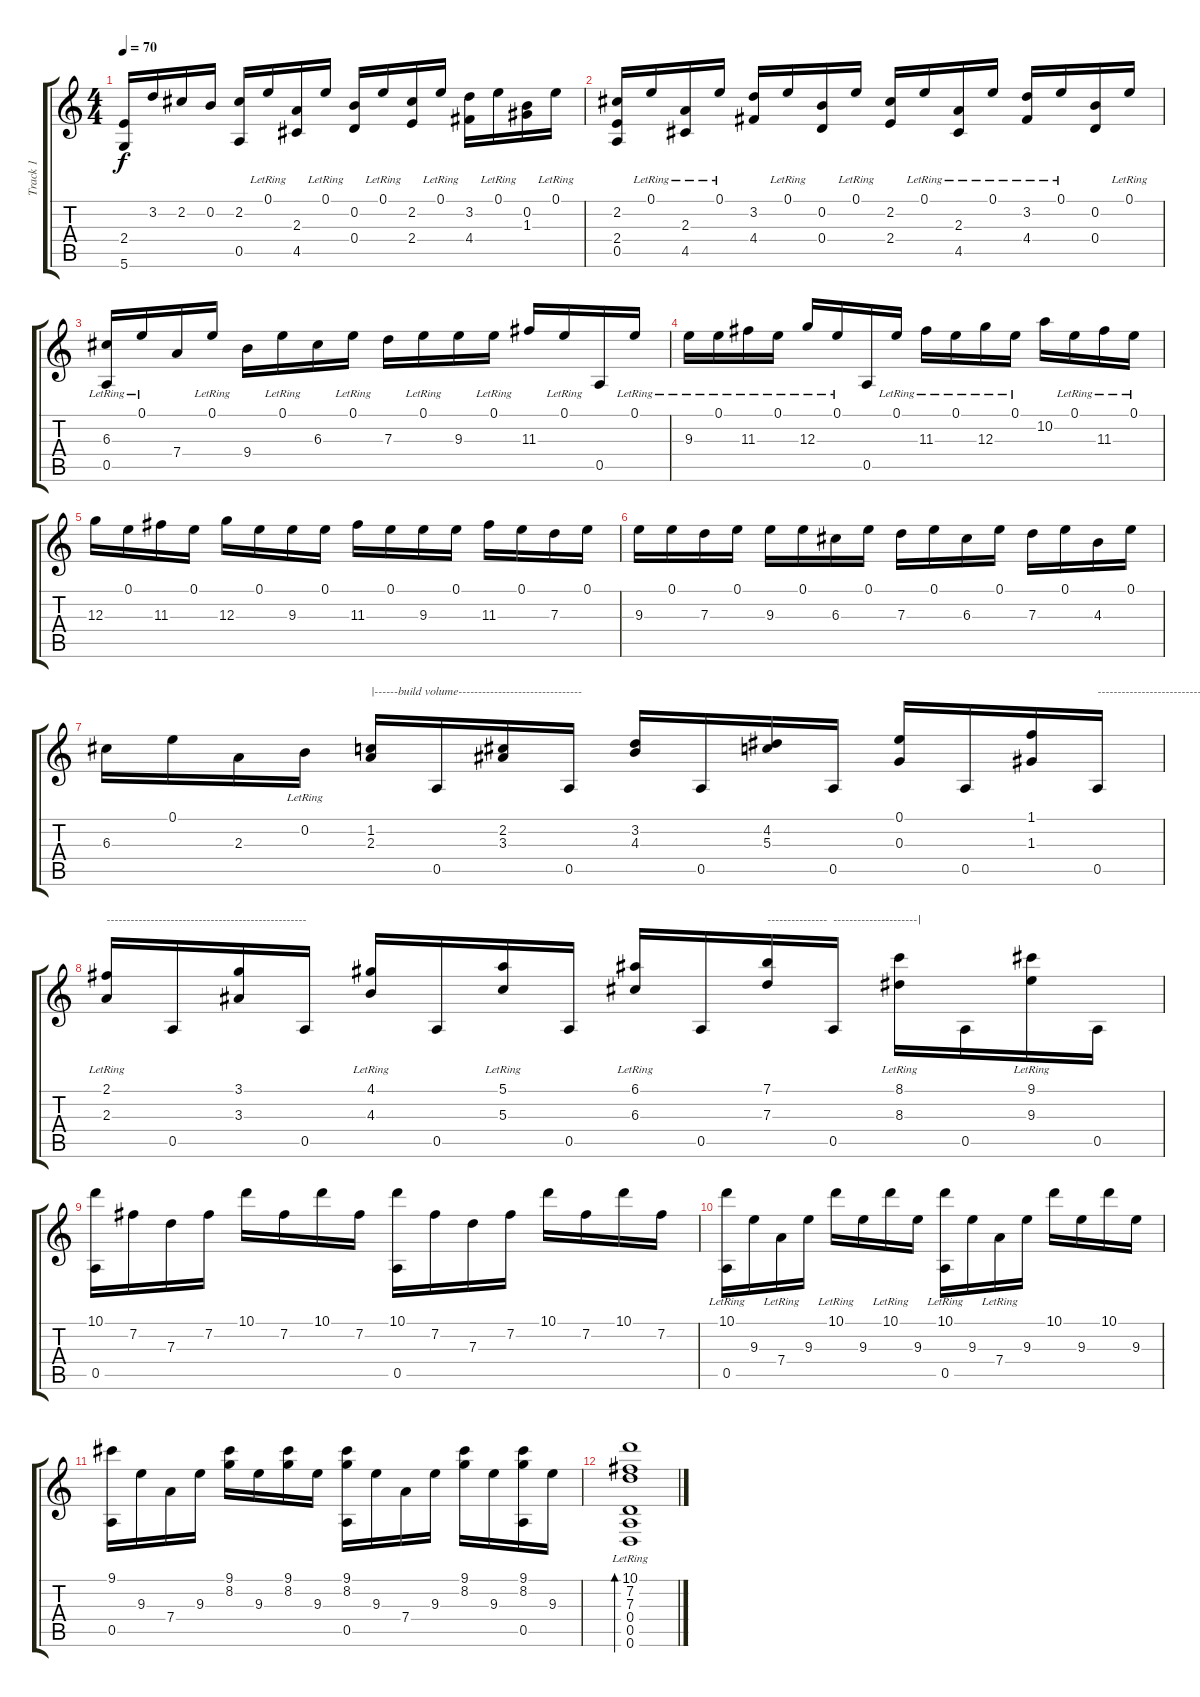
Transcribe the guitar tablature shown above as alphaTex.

\track ("Track 1" "Track 1") {instrument acousticguitarnylon}
\staff {score tabs}
\tuning (E4 B3 G3 D3 A2 D2) {hide}
\ts (4 4)
\tempo 70
\clef g2
\ks c
(2.4 5.6).16{dy f} 3.2.16 2.2.16 0.2.16 (2.2 0.5).16 0.1{lr}.16 (2.3 4.5).16 0.1{lr}.16 (0.2 0.4).16 0.1{lr}.16 (2.2 2.4).16 0.1{lr}.16 (3.2 4.4).16 0.1{lr}.16 (0.2 1.3).16 0.1{lr}.16 |
(2.2 2.4 0.5).16 0.1{lr}.16 (2.3{lr} 4.5).16 0.1{lr}.16 (3.2 4.4).16 0.1{lr}.16 (0.2 0.4).16 0.1{lr}.16 (2.2 2.4).16 0.1{lr}.16 (2.3{lr} 4.5).16 0.1{lr}.16 (3.2{lr} 4.4).16 0.1{lr}.16 (0.2 0.4).16 0.1{lr}.16 |
(6.3{lr} 0.5).16 0.1{lr}.16 7.4.16 0.1{lr}.16 9.4.16 0.1{lr}.16 6.3.16 0.1{lr}.16 7.3.16 0.1{lr}.16 9.3.16 0.1{lr}.16 11.3.16 0.1{lr}.16 0.5.16 0.1{lr}.16 |
9.3{lr}.16 0.1{lr}.16 11.3{lr}.16 0.1{lr}.16 12.3{lr}.16 0.1{lr}.16 0.5.16 0.1{lr}.16 11.3{lr}.16 0.1{lr}.16 12.3{lr}.16 0.1{lr}.16 10.2.16 0.1{lr}.16 11.3{lr}.16 0.1{lr}.16 |
12.3.16 0.1.16 11.3.16 0.1.16 12.3.16 0.1.16 9.3.16 0.1.16 11.3.16 0.1.16 9.3.16 0.1.16 11.3.16 0.1.16 7.3.16 0.1.16 |
9.3.16 0.1.16 7.3.16 0.1.16 9.3.16 0.1.16 6.3.16 0.1.16 7.3.16 0.1.16 6.3.16 0.1.16 7.3.16 0.1.16 4.3.16 0.1.16 |
6.3.16 0.1.16 2.3.16 0.2{lr}.16 (1.2 2.3).16{txt "|------build volume-------------------------------"} 0.5.16 (2.2 3.3).16 0.5.16 (3.2 4.3).16 0.5.16 (4.2 5.3).16 0.5.16 (0.1 0.3).16 0.5.16 (1.1 1.3).16 0.5.16{txt "--------------------------------------------------"} |
(2.1{lr} 2.3).16{txt "--------------------------------------------------"} 0.5.16 (3.1 3.3).16 0.5.16 (4.1{lr} 4.3).16 0.5.16 (5.1{lr} 5.3).16 0.5.16 (6.1{lr} 6.3).16 0.5.16 (7.1 7.3).16{txt "---------------"} 0.5.16{txt "---------------------|"} (8.1{lr} 8.3).16 0.5.16 (9.1{lr} 9.3).16 0.5.16 |
(10.1 0.5).16 7.2.16 7.3.16 7.2.16 10.1.16 7.2.16 10.1.16 7.2.16 (10.1 0.5).16 7.2.16 7.3.16 7.2.16 10.1.16 7.2.16 10.1.16 7.2.16 |
(10.1{lr} 0.5{lr}).16 9.3.16 7.4{lr}.16 9.3.16 10.1{lr}.16 9.3.16 10.1{lr}.16 9.3.16 (10.1{lr} 0.5{lr}).16 9.3.16 7.4{lr}.16 9.3.16 10.1.16 9.3.16 10.1.16 9.3.16 |
(9.1 0.5).16 9.3.16 7.4.16 9.3.16 (9.1 8.2).16 9.3.16 (9.1 8.2).16 9.3.16 (9.1 8.2 0.5).16 9.3.16 7.4.16 9.3.16 (9.1 8.2).16 9.3.16 (9.1 8.2 0.5).16 9.3.16 |
(10.1{lr} 7.2{lr} 7.3{lr} 0.4{lr} 0.5{lr} 0.6{lr}).1{bd 120}
